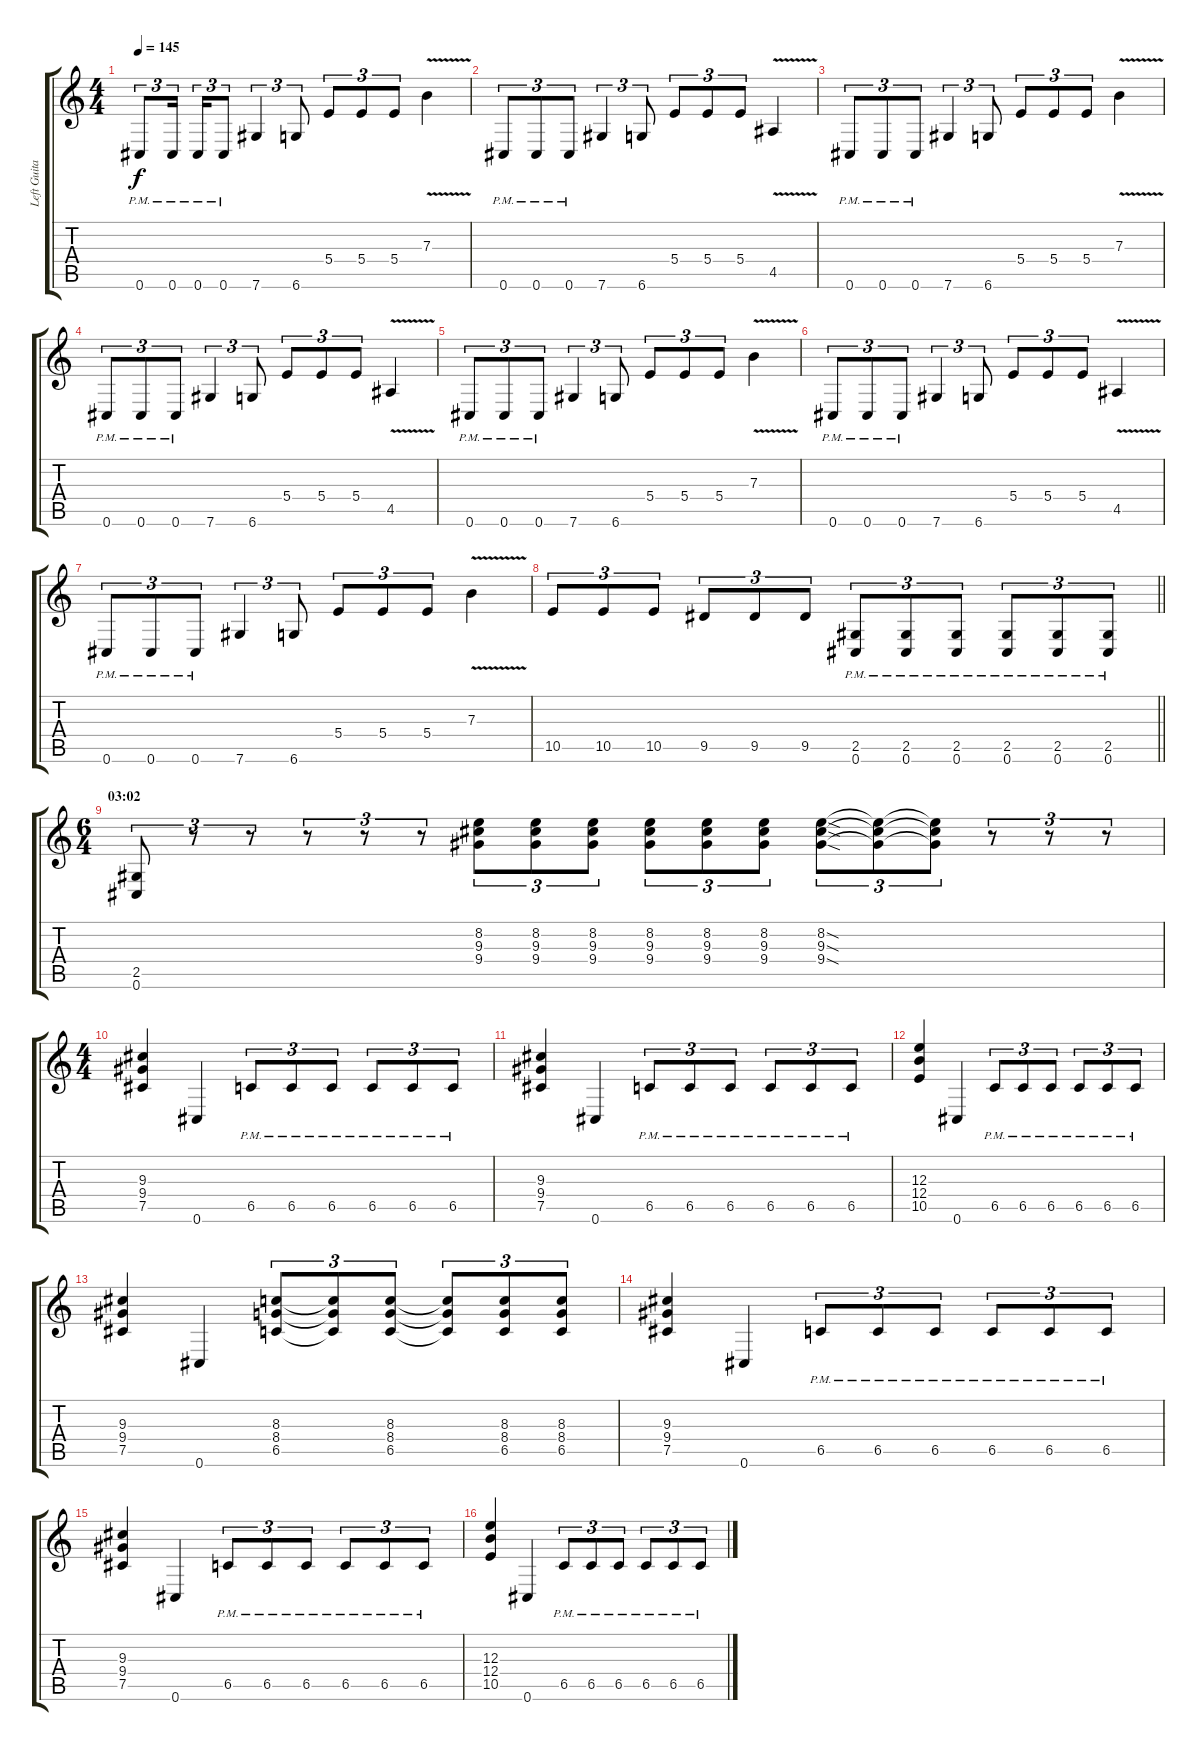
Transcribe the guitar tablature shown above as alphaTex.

\track ("Left Guitar" "Left Guita") {instrument distortionguitar}
\staff {score tabs}
\tuning (Db4 Ab3 E3 B2 Gb2 Db2) {hide}
\ts (4 4)
\tempo 145
\clef g2
\ks c
0.6{pm}.8{tu (3 2) dy f} 0.6{pm}.16{tu (3 2) beam splitsecondary} 0.6{pm}.16{tu (3 2)} 0.6{pm}.8{tu (3 2)} 7.6.4{tu (3 2)} 6.6.8{tu (3 2)} 5.4.8{tu (3 2)} 5.4.8{tu (3 2)} 5.4.8{tu (3 2)} 7.3{v}.4 |
0.6{pm}.8{tu (3 2)} 0.6{pm}.8{tu (3 2)} 0.6{pm}.8{tu (3 2)} 7.6.4{tu (3 2)} 6.6.8{tu (3 2)} 5.4.8{tu (3 2)} 5.4.8{tu (3 2)} 5.4.8{tu (3 2)} 4.5{v}.4 |
0.6{pm}.8{tu (3 2)} 0.6{pm}.8{tu (3 2)} 0.6{pm}.8{tu (3 2)} 7.6.4{tu (3 2)} 6.6.8{tu (3 2)} 5.4.8{tu (3 2)} 5.4.8{tu (3 2)} 5.4.8{tu (3 2)} 7.3{v}.4 |
0.6{pm}.8{tu (3 2)} 0.6{pm}.8{tu (3 2)} 0.6{pm}.8{tu (3 2)} 7.6.4{tu (3 2)} 6.6.8{tu (3 2)} 5.4.8{tu (3 2)} 5.4.8{tu (3 2)} 5.4.8{tu (3 2)} 4.5{v}.4 |
0.6{pm}.8{tu (3 2)} 0.6{pm}.8{tu (3 2)} 0.6{pm}.8{tu (3 2)} 7.6.4{tu (3 2)} 6.6.8{tu (3 2)} 5.4.8{tu (3 2)} 5.4.8{tu (3 2)} 5.4.8{tu (3 2)} 7.3{v}.4 |
0.6{pm}.8{tu (3 2)} 0.6{pm}.8{tu (3 2)} 0.6{pm}.8{tu (3 2)} 7.6.4{tu (3 2)} 6.6.8{tu (3 2)} 5.4.8{tu (3 2)} 5.4.8{tu (3 2)} 5.4.8{tu (3 2)} 4.5{v}.4 |
0.6{pm}.8{tu (3 2)} 0.6{pm}.8{tu (3 2)} 0.6{pm}.8{tu (3 2)} 7.6.4{tu (3 2)} 6.6.8{tu (3 2)} 5.4.8{tu (3 2)} 5.4.8{tu (3 2)} 5.4.8{tu (3 2)} 7.3{v}.4 |
\barLineRight lightlight
10.5.8{tu (3 2)} 10.5.8{tu (3 2)} 10.5.8{tu (3 2)} 9.5.8{tu (3 2)} 9.5.8{tu (3 2)} 9.5.8{tu (3 2)} (2.5{pm} 0.6{pm}).8{tu (3 2)} (2.5{pm} 0.6{pm}).8{tu (3 2)} (2.5{pm} 0.6{pm}).8{tu (3 2)} (2.5{pm} 0.6{pm}).8{tu (3 2)} (2.5{pm} 0.6{pm}).8{tu (3 2)} (2.5{pm} 0.6{pm}).8{tu (3 2)} |
\ts (6 4)
\section ("" "03:02")
(2.5 0.6).8{tu (3 2)} r.8{tu (3 2)} r.8{tu (3 2)} r.8{tu (3 2)} r.8{tu (3 2)} r.8{tu (3 2)} (8.2 9.3 9.4).8{tu (3 2)} (8.2 9.3 9.4).8{tu (3 2)} (8.2 9.3 9.4).8{tu (3 2)} (8.2 9.3 9.4).8{tu (3 2)} (8.2 9.3 9.4).8{tu (3 2)} (8.2 9.3 9.4).8{tu (3 2)} (8.2{sod} 9.3{sod} 9.4{sod}).8{tu (3 2)} (8.2{t} 9.3{t} 9.4{t}).8{tu (3 2)} (8.2{t} 9.3{t} 9.4{t}).8{tu (3 2)} r.8{tu (3 2)} r.8{tu (3 2)} r.8{tu (3 2)} |
\ts (4 4)
(9.3 9.4 7.5).4 0.6.4 6.5{pm}.8{tu (3 2)} 6.5{pm}.8{tu (3 2)} 6.5{pm}.8{tu (3 2)} 6.5{pm}.8{tu (3 2)} 6.5{pm}.8{tu (3 2)} 6.5{pm}.8{tu (3 2)} |
(9.3 9.4 7.5).4 0.6.4 6.5{pm}.8{tu (3 2)} 6.5{pm}.8{tu (3 2)} 6.5{pm}.8{tu (3 2)} 6.5{pm}.8{tu (3 2)} 6.5{pm}.8{tu (3 2)} 6.5{pm}.8{tu (3 2)} |
(12.3 12.4 10.5).4 0.6.4 6.5{pm}.8{tu (3 2)} 6.5{pm}.8{tu (3 2)} 6.5{pm}.8{tu (3 2)} 6.5{pm}.8{tu (3 2)} 6.5{pm}.8{tu (3 2)} 6.5{pm}.8{tu (3 2)} |
(9.3 9.4 7.5).4 0.6.4 (8.3 8.4 6.5).8{tu (3 2)} (8.3{t} 8.4{t} 6.5{t}).8{tu (3 2)} (8.3 8.4 6.5).8{tu (3 2)} (8.3{t} 8.4{t} 6.5{t}).8{tu (3 2)} (8.3 8.4 6.5).8{tu (3 2)} (8.3 8.4 6.5).8{tu (3 2)} |
(9.3 9.4 7.5).4 0.6.4 6.5{pm}.8{tu (3 2)} 6.5{pm}.8{tu (3 2)} 6.5{pm}.8{tu (3 2)} 6.5{pm}.8{tu (3 2)} 6.5{pm}.8{tu (3 2)} 6.5{pm}.8{tu (3 2)} |
(9.3 9.4 7.5).4 0.6.4 6.5{pm}.8{tu (3 2)} 6.5{pm}.8{tu (3 2)} 6.5{pm}.8{tu (3 2)} 6.5{pm}.8{tu (3 2)} 6.5{pm}.8{tu (3 2)} 6.5{pm}.8{tu (3 2)} |
(12.3 12.4 10.5).4 0.6.4 6.5{pm}.8{tu (3 2)} 6.5{pm}.8{tu (3 2)} 6.5{pm}.8{tu (3 2)} 6.5{pm}.8{tu (3 2)} 6.5{pm}.8{tu (3 2)} 6.5{pm}.8{tu (3 2)}
